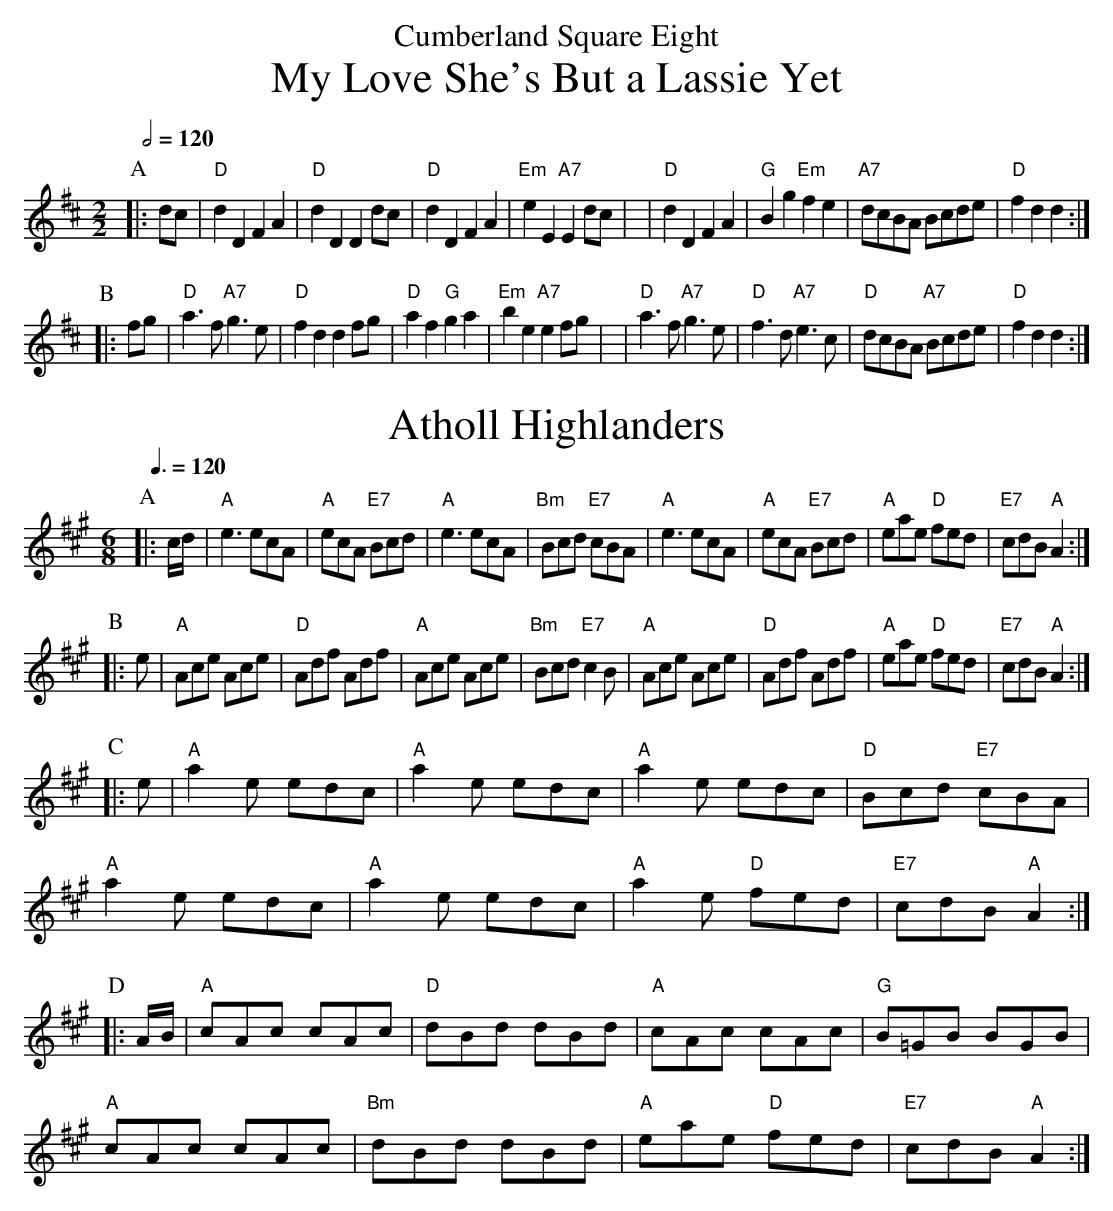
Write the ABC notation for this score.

X:1
T:Cumberland Square Eight
T:My Love She's But a Lassie Yet
Q:1/2=120
M:2/2
L:1/8
K:D
P:A
|: dc | "D"d2D2 F2A2 | "D"d2D2 D2dc | "D"d2D2 F2A2 | "Em"e2E2 "A7"E2dc |\
| "D"d2D2 F2A2 | "G"B2g2 "Em"f2e2 | "A7"dcBA Bcde | "D"f2d2 d2 :|
P:B
|: fg | "D"a3f "A7"g3e | "D"f2d2 d2fg | "D"a2f2 "G"g2a2 | "Em"b2e2 "A7"e2fg |\
| "D"a3f "A7"g3e | "D"f3d "A7"e3c | "D"dcBA "A7"Bcde | "D"f2d2 d2 :|
T:Atholl Highlanders
M:6/8
Q:3/8=120
K:A
P:A
|: c/d/ | "A"e3 ecA | "A"ecA "E7"Bcd | "A"e3 ecA | "Bm"Bcd "E7"cBA |\
"A"e3 ecA | "A"ecA "E7"Bcd | "A"eae "D"fed | "E7"cdB "A"A2 :|
P:B
|:e | "A"Ace Ace | "D"Adf Adf | "A"Ace Ace | "Bm"Bcd "E7"c2B |\
"A"Ace Ace | "D"Adf Adf | "A"eae "D"fed | "E7"cdB "A"A2 :|
P:C
|:e | "A"a2e edc | "A"a2e edc | "A"a2e edc | "D"Bcd "E7"cBA |
"A"a2e edc | "A"a2e edc | "A"a2e "D"fed | "E7"cdB "A"A2 :|
P:D
|: A/B/ | "A"cAc cAc | "D"dBd dBd | "A"cAc cAc | "G"B=GB BGB |
"A"cAc cAc | "Bm"dBd dBd | "A"eae "D"fed | "E7"cdB "A"A2 :|
